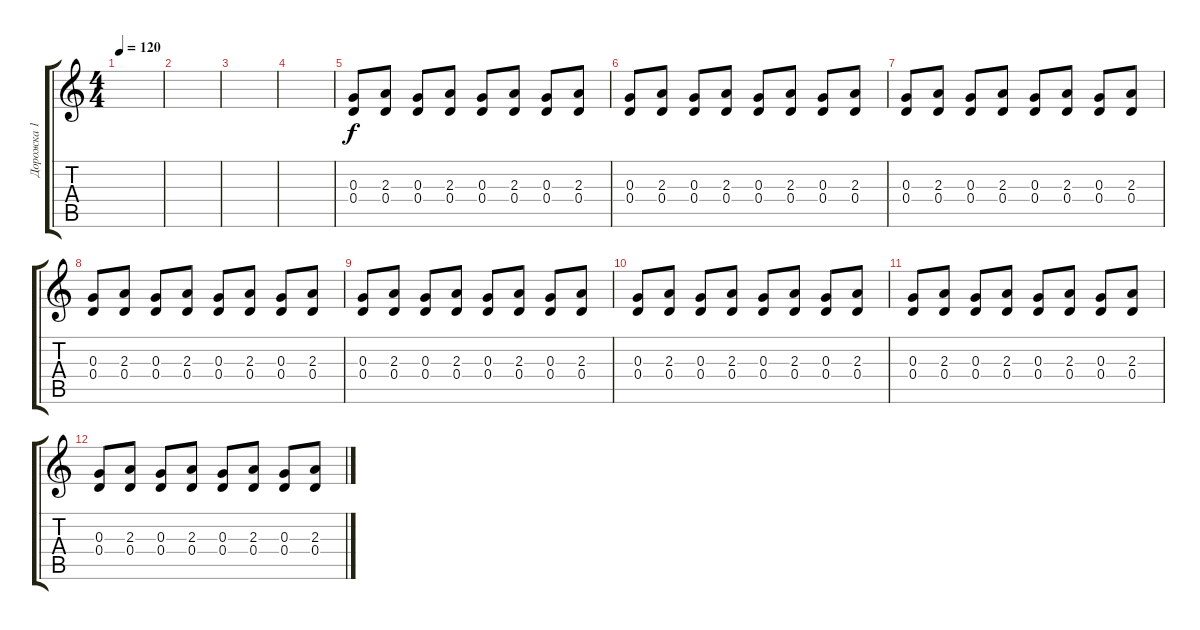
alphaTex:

\track ("Дорожка 1" "Дорожка 1") {instrument distortionguitar}
\staff {score tabs}
\tuning (E4 B3 G3 D3 A2 E2) {hide}
\ts (4 4)
\tempo 120
\clef g2
\ks c
|
|
|
|
(0.3 0.4).8 (2.3 0.4).8 (0.3 0.4).8 (2.3 0.4).8 (0.3 0.4).8 (2.3 0.4).8 (0.3 0.4).8 (2.3 0.4).8 |
(0.3 0.4).8 (2.3 0.4).8 (0.3 0.4).8 (2.3 0.4).8 (0.3 0.4).8 (2.3 0.4).8 (0.3 0.4).8 (2.3 0.4).8 |
(0.3 0.4).8 (2.3 0.4).8 (0.3 0.4).8 (2.3 0.4).8 (0.3 0.4).8 (2.3 0.4).8 (0.3 0.4).8 (2.3 0.4).8 |
(0.3 0.4).8 (2.3 0.4).8 (0.3 0.4).8 (2.3 0.4).8 (0.3 0.4).8 (2.3 0.4).8 (0.3 0.4).8 (2.3 0.4).8 |
(0.3 0.4).8 (2.3 0.4).8 (0.3 0.4).8 (2.3 0.4).8 (0.3 0.4).8 (2.3 0.4).8 (0.3 0.4).8 (2.3 0.4).8 |
(0.3 0.4).8 (2.3 0.4).8 (0.3 0.4).8 (2.3 0.4).8 (0.3 0.4).8 (2.3 0.4).8 (0.3 0.4).8 (2.3 0.4).8 |
(0.3 0.4).8 (2.3 0.4).8 (0.3 0.4).8 (2.3 0.4).8 (0.3 0.4).8 (2.3 0.4).8 (0.3 0.4).8 (2.3 0.4).8 |
(0.3 0.4).8 (2.3 0.4).8 (0.3 0.4).8 (2.3 0.4).8 (0.3 0.4).8 (2.3 0.4).8 (0.3 0.4).8 (2.3 0.4).8
